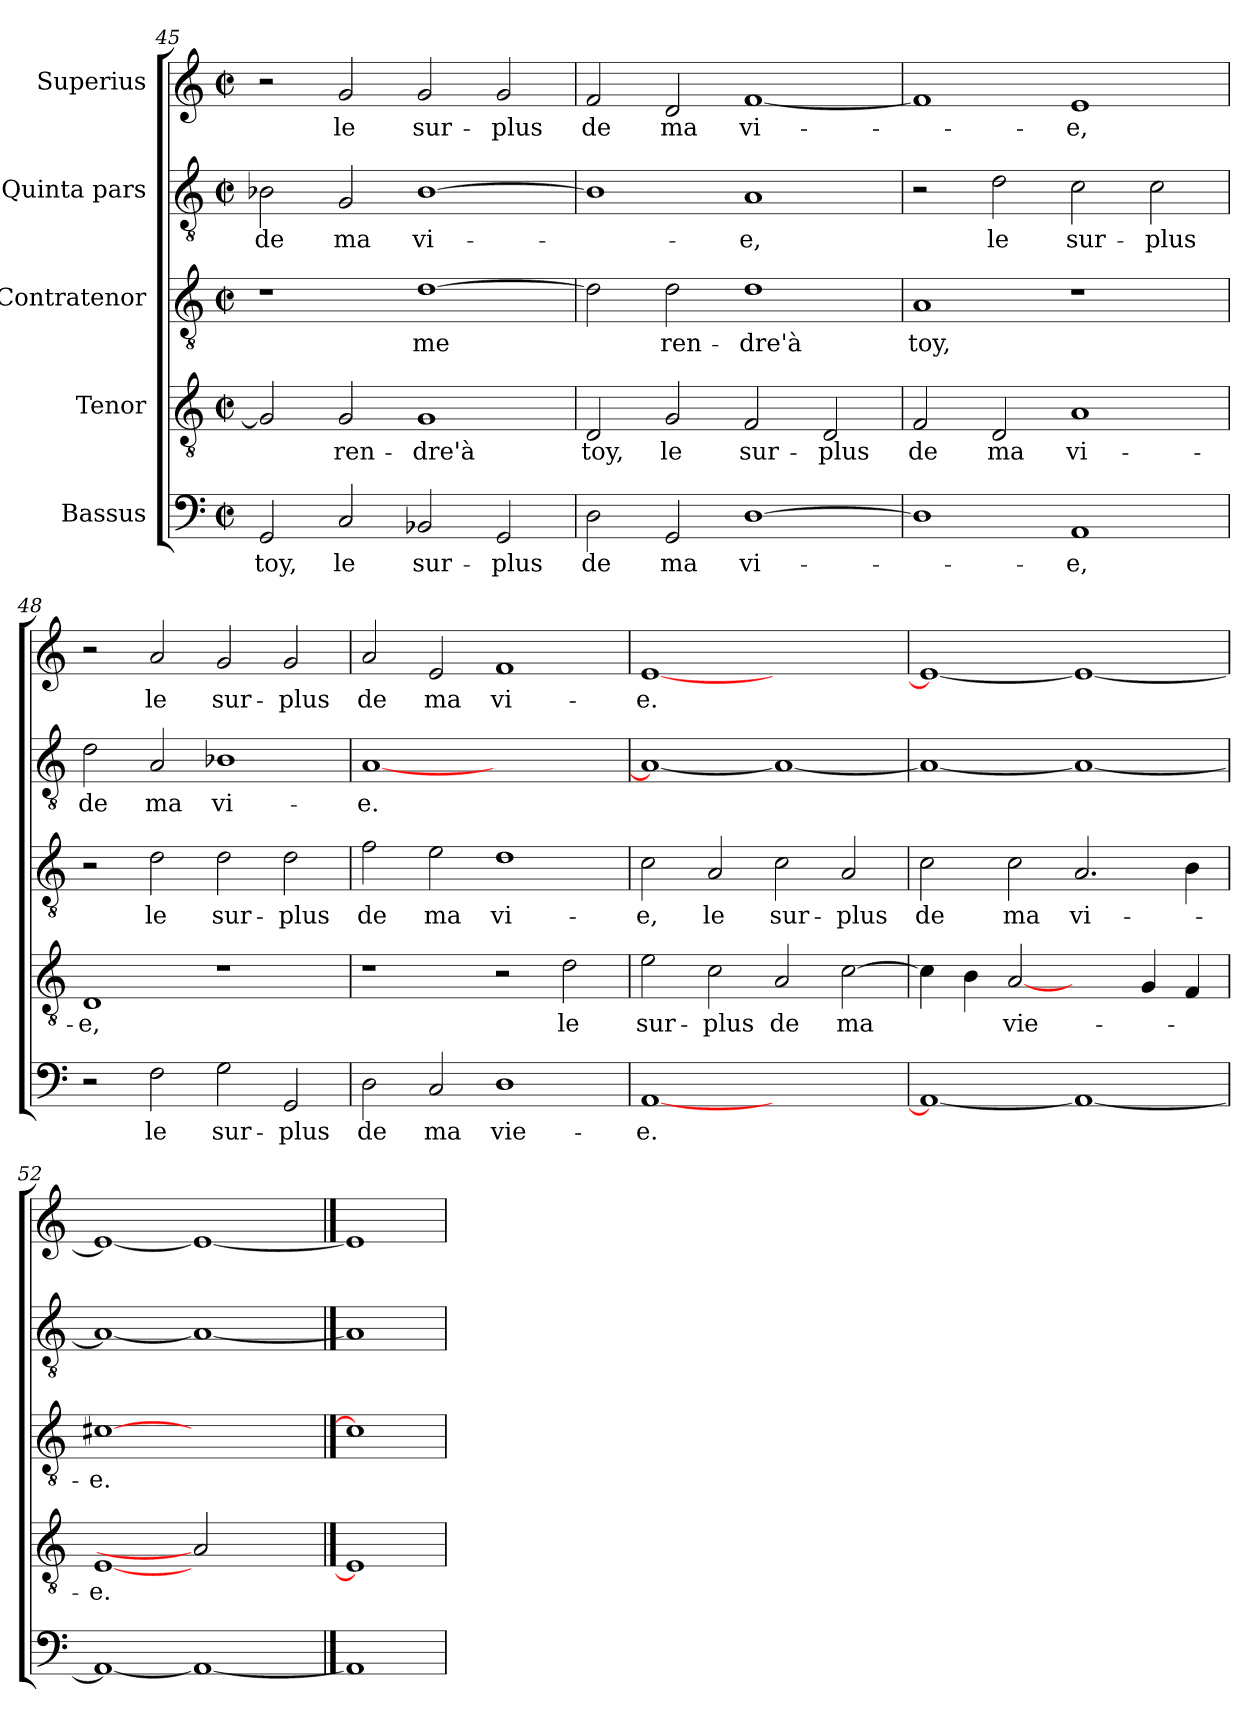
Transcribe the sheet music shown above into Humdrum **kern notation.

**kern	**text	**kern	**text	**kern	**text	**kern	**text	**kern	**text
*part5	*part5	*part4	*part4	*part3	*part3	*part2	*part2	*part1	*part1
*staff5	*staff5	*staff4	*staff4	*staff3	*staff3	*staff2	*staff2	*staff1	*staff1
*I"Bassus	*	*I"Tenor	*	*I"Contratenor	*	*I"Quinta pars	*	*I"Superius	*
*clefF4	*	*clefGv2	*	*clefGv2	*	*clefGv2	*	*clefG2	*
*k[]	*	*k[]	*	*k[]	*	*k[]	*	*k[]	*
*C:	*	*C:	*	*C:	*	*C:	*	*C:	*
*M2/2	*	*M2/2	*	*M2/2	*	*M2/2	*	*M2/2	*
*met(c|)	*	*met(c|)	*	*met(c|)	*	*met(c|)	*	*met(c|)	*
=45	=45	=45	=45	=45	=45	=45	=45	=45	=45
2GG/	toy,	2G/]	.	1r	.	2B-X\	de	2r	.
2C/	le	2G/	ren-	.	.	2G/	ma	2g/	le
2BB-X/	sur-	1G	-dre'à	[1d	me	[1B-	vi-	2g/	sur-
2GG/	-plus	.	.	.	.	.	.	2g/	-plus
!!LO:LB:g=z
=46	=46	=46	=46	=46	=46	=46	=46	=46	=46
2D\	de	2D/	toy,	2d\]	.	1B-]	-­-	2f/	de
2GG/	ma	2G/	le	2d\	ren-	.	.	2d/	ma
[1D	vi-	2F/	sur-	1d	-dre'à	1A	-e,	[1f	vi-
.	.	2D/	-plus	.	.	.	.	.	.
=47	=47	=47	=47	=47	=47	=47	=47	=47	=47
1D]	.	2F/	de	1A	toy,	2r	.	1f]	.
.	.	2D/	ma	.	.	2d\	le	.	.
1AA	-e,	1A	vi-	1r	.	2c\	sur-	1e	-e,
.	.	.	.	.	.	2c\	-plus	.	.
=48	=48	=48	=48	=48	=48	=48	=48	=48	=48
2r	.	1D	-e,	2r	.	2d\	de	2r	.
2F\	le	.	.	2d\	le	2A/	ma	2a/	le
2G\	sur-	1r	.	2d\	sur-	1B-X	vi-	2g/	sur-
2GG/	-plus	.	.	2d\	-plus	.	.	2g/	-plus
=49	=49	=49	=49	=49	=49	=49	=49	=49	=49
2D\	de	1r	.	2f\	de	[1A	-e.	2a/	de
2C/	ma	.	.	2e\	ma	.	.	2e/	ma
1D	vie-	2r	.	1d	vi-	1ryy	.	1f	vi-
.	.	2d\	le	.	.	.	.	.	.
=50	=50	=50	=50	=50	=50	=50	=50	=50	=50
[1AA	-e.	2e\	sur-	2c\	-e,	1A_	.	[1e	-e.
.	.	2c\	-plus	2A/	le	.	.	.	.
1ryy	.	2A/	de	2c\	sur-	1A_	.	1ryy	.
.	.	[2c\	ma	2A/	-plus	.	.	.	.
=51	=51	=51	=51	=51	=51	=51	=51	=51	=51
1AA_	.	4c\]	.	2c\	de	1A_	.	1e_	.
.	.	4B\	.	.	.	.	.	.	.
.	.	[2A	vie-	2c\	ma	.	.	.	.
1AA_	.	2ryy	.	2.A/	vi-	1A_	.	1e_	.
.	.	4G/	.	.	.	.	.	.	.
.	.	4F/	.	4B\	.	.	.	.	.
=52	=52	=52	=52	=52	=52	=52	=52	=52	=52
1AA_	.	[1E	-e.	[1c#X	-e.	1A_	.	1e_	.
1AA_	.	2A]	.	1ryy	.	1A_	.	1e_	.
.	.	2ryy	.	.	.	.	.	.	.
==53	==53	==53	==53	==53	==53	==53	==53	==53	==53
1AA]	.	1E]	.	1c#]	.	1A]	.	1e]	.
=	=	=	=	=	=	=	=	=	=
*-	*-	*-	*-	*-	*-	*-	*-	*-	*-
